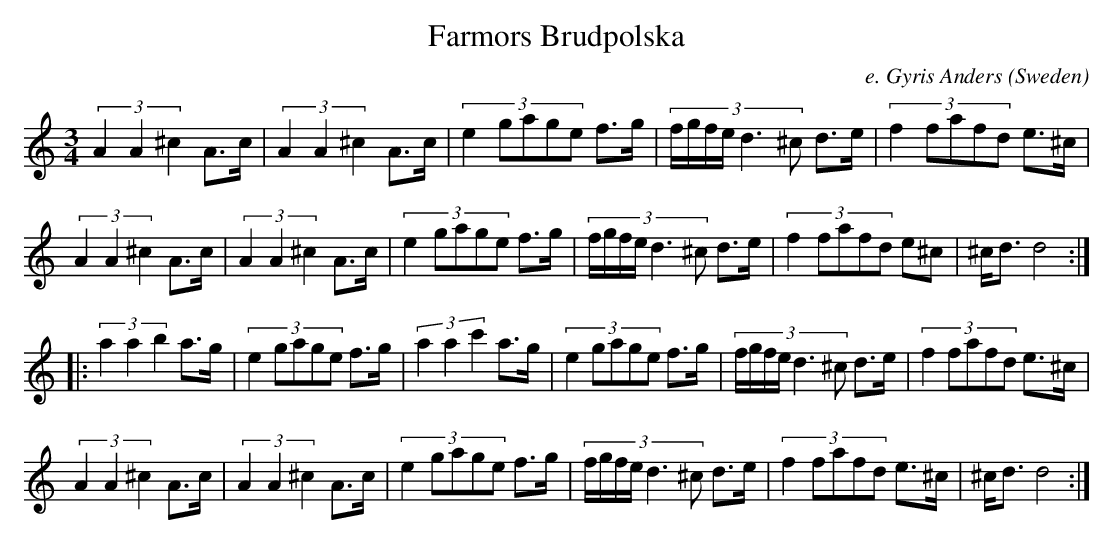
X:1
T:Farmors Brudpolska
O:Sweden
M:3/4
C:e. Gyris Anders
K:DDor
(3A2A2^c2 A>c|(3A2A2^c2 A>c| (3:2:5e2gage f>g|\
(3:2:6f/g/f/e/d3^c d>e|(3:2:5f2 fafd e>^c|
(3A2A2^c2 A>c|(3A2A2^c2 A>c|(3:2:5e2 gage f>g|\
(3:2:6f/g/f/e/ d3^c d>e|(3:2:5f2 fafd e^c| ^c<d d4::
(3a2a2b2 a>g|(3:2:5e2 gage f>g|\
(3a2a2c'2 a>g|(3:2:5e2 gage f>g|\
(3:2:6f/g/f/e/ d3^c d>e|(3:2:5f2 fafd e>^c|
(3A2A2^c2 A>c|(3A2A2^c2 A>c|\
(3:2:5e2 gage f>g|(3:2:6f/g/f/e/ d3^c d>e|\
(3:2:5f2 fafd e>^c|^c<d d4:|
